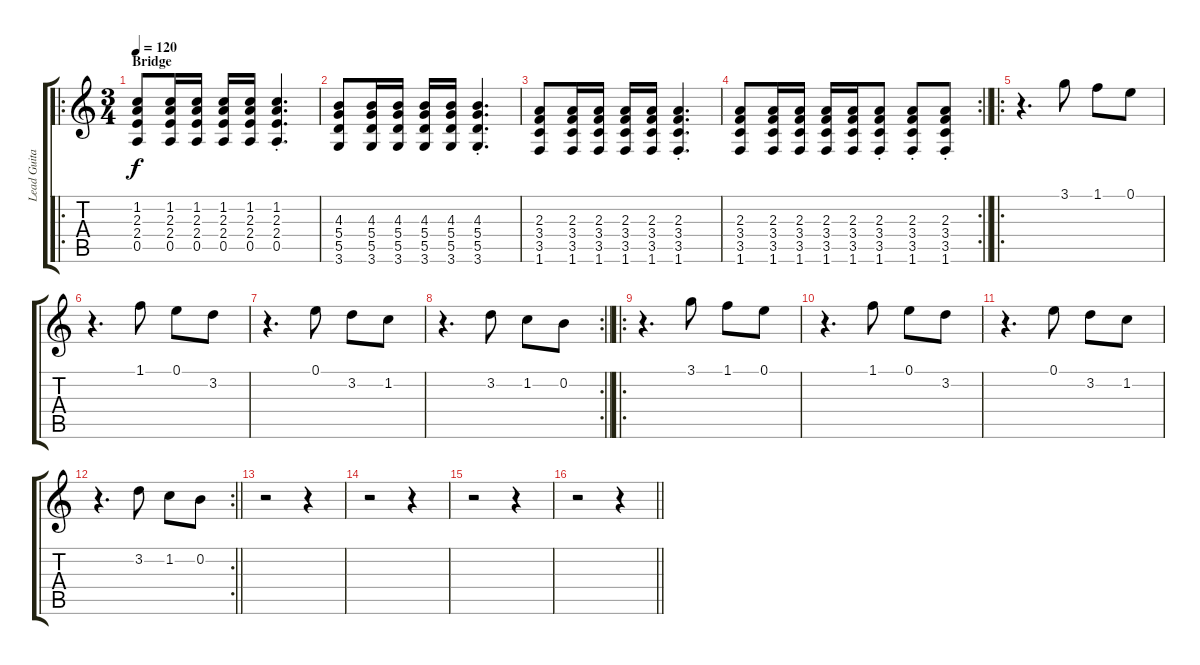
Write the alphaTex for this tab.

\track ("Lead Guitar" "Lead Guita") {instrument distortionguitar}
\staff {score tabs}
\tuning (E4 B3 G3 D3 A2 E2) {hide}
\ro
\ts (3 4)
\section ("" "Bridge")
\tempo 120
\clef g2
\ks c
(1.2 2.3 2.4 0.5).8{dy f} (1.2 2.3 2.4 0.5).16 (1.2 2.3 2.4 0.5).16 (1.2 2.3 2.4 0.5).16 (1.2 2.3 2.4 0.5).16 (1.2{st} 2.3{st} 2.4{st} 0.5{st}).4{d} |
(4.3 5.4 5.5 3.6).8 (4.3 5.4 5.5 3.6).16 (4.3 5.4 5.5 3.6).16 (4.3 5.4 5.5 3.6).16 (4.3 5.4 5.5 3.6).16 (4.3{st} 5.4{st} 5.5{st} 3.6{st}).4{d} |
(2.3 3.4 3.5 1.6).8 (2.3 3.4 3.5 1.6).16 (2.3 3.4 3.5 1.6).16 (2.3 3.4 3.5 1.6).16 (2.3 3.4 3.5 1.6).16 (2.3{st} 3.4{st} 3.5{st} 1.6{st}).4{d} |
\rc 2
\barLineRight lightlight
(2.3 3.4 3.5 1.6).8 (2.3 3.4 3.5 1.6).16 (2.3 3.4 3.5 1.6).16 (2.3 3.4 3.5 1.6).16 (2.3 3.4 3.5 1.6).16 (2.3{st} 3.4{st} 3.5{st} 1.6{st}).8 (2.3{st} 3.4{st} 3.5{st} 1.6{st}).8 (2.3{st} 3.4{st} 3.5{st} 1.6{st}).8 |
\ro
\section ("" "")
r.4{d} 3.1.8 1.1.8 0.1.8 |
r.4{d} 1.1.8 0.1.8 3.2.8 |
r.4{d} 0.1.8 3.2.8 1.2.8 |
\rc 2
\barLineRight lightlight
r.4{d} 3.2.8 1.2.8 0.2.8 |
\ro
r.4{d} 3.1.8 1.1.8 0.1.8 |
r.4{d} 1.1.8 0.1.8 3.2.8 |
r.4{d} 0.1.8 3.2.8 1.2.8 |
\rc 2
\barLineRight lightlight
r.4{d} 3.2.8 1.2.8 0.2.8 |
r.2 r.4 |
r.2 r.4 |
r.2 r.4 |
\barLineRight lightlight
r.2 r.4
